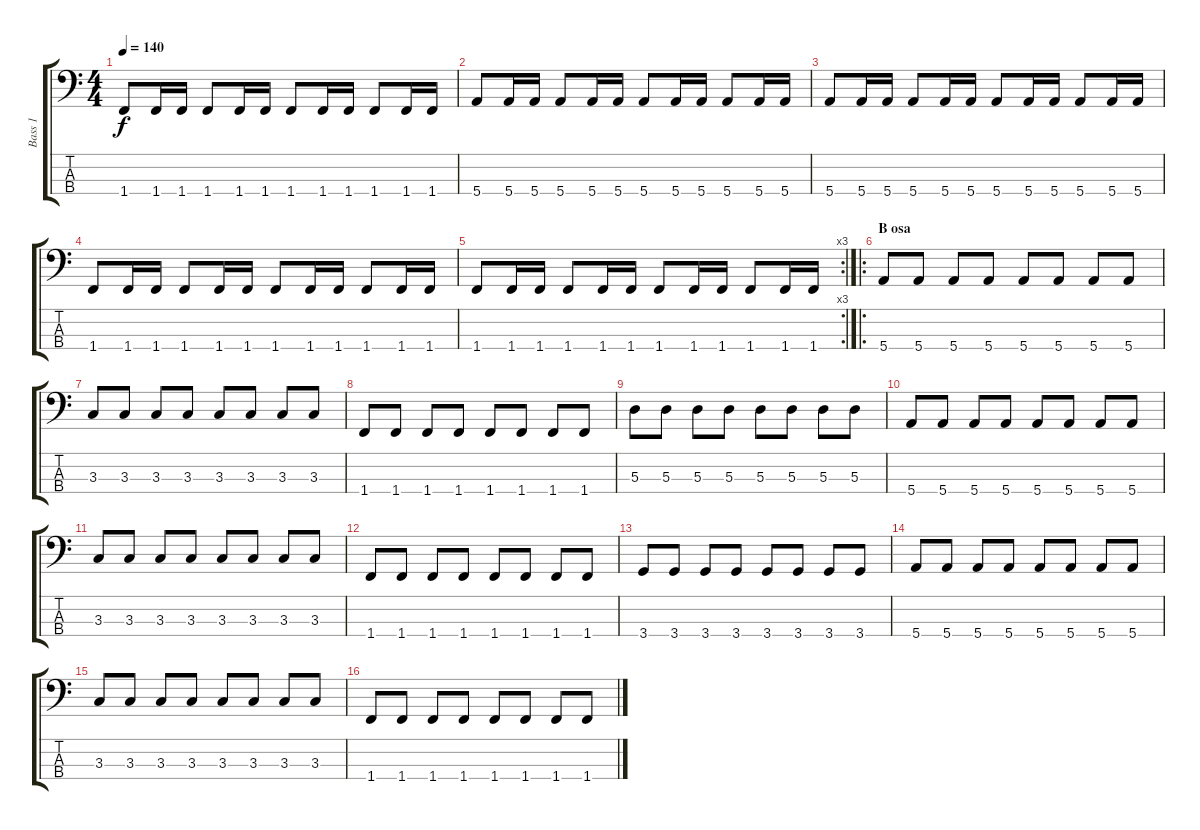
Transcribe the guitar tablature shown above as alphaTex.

\track ("Bass 1" "Bass 1") {instrument electricbassfinger}
\staff {score tabs}
\tuning (G2 D2 A1 E1) {hide}
\ts (4 4)
\tempo 140
\clef f4
\ks c
1.4.8{dy f} 1.4.16 1.4.16 1.4.8 1.4.16 1.4.16 1.4.8 1.4.16 1.4.16 1.4.8 1.4.16 1.4.16 |
5.4.8 5.4.16 5.4.16 5.4.8 5.4.16 5.4.16 5.4.8 5.4.16 5.4.16 5.4.8 5.4.16 5.4.16 |
5.4.8 5.4.16 5.4.16 5.4.8 5.4.16 5.4.16 5.4.8 5.4.16 5.4.16 5.4.8 5.4.16 5.4.16 |
1.4.8 1.4.16 1.4.16 1.4.8 1.4.16 1.4.16 1.4.8 1.4.16 1.4.16 1.4.8 1.4.16 1.4.16 |
\rc 3
1.4.8 1.4.16 1.4.16 1.4.8 1.4.16 1.4.16 1.4.8 1.4.16 1.4.16 1.4.8 1.4.16 1.4.16 |
\ro
\section ("" "B osa")
5.4.8 5.4.8 5.4.8 5.4.8 5.4.8 5.4.8 5.4.8 5.4.8 |
3.3.8 3.3.8 3.3.8 3.3.8 3.3.8 3.3.8 3.3.8 3.3.8 |
1.4.8 1.4.8 1.4.8 1.4.8 1.4.8 1.4.8 1.4.8 1.4.8 |
5.3.8 5.3.8 5.3.8 5.3.8 5.3.8 5.3.8 5.3.8 5.3.8 |
5.4.8 5.4.8 5.4.8 5.4.8 5.4.8 5.4.8 5.4.8 5.4.8 |
3.3.8 3.3.8 3.3.8 3.3.8 3.3.8 3.3.8 3.3.8 3.3.8 |
1.4.8 1.4.8 1.4.8 1.4.8 1.4.8 1.4.8 1.4.8 1.4.8 |
3.4.8 3.4.8 3.4.8 3.4.8 3.4.8 3.4.8 3.4.8 3.4.8 |
5.4.8 5.4.8 5.4.8 5.4.8 5.4.8 5.4.8 5.4.8 5.4.8 |
3.3.8 3.3.8 3.3.8 3.3.8 3.3.8 3.3.8 3.3.8 3.3.8 |
1.4.8 1.4.8 1.4.8 1.4.8 1.4.8 1.4.8 1.4.8 1.4.8
